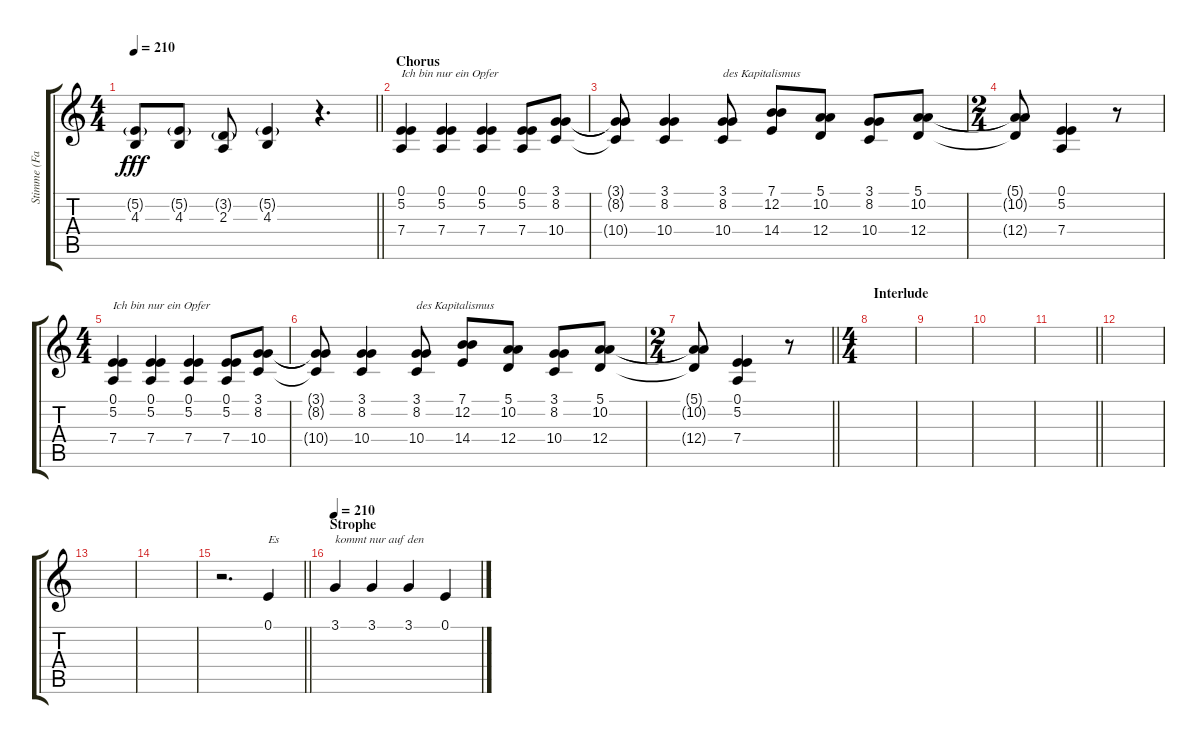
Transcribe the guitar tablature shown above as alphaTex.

\track ("Stimme (Farin)" "Stimme (Fa") {instrument tenorsax}
\staff {score tabs}
\tuning (E4 B3 G3 D3 A2 E2) {hide}
\ts (4 4)
\tempo 210
\clef g2
\barLineRight lightlight
\ks c
(5.2{g} 4.3).8{dy fff} (5.2{g} 4.3).8 (3.2{g} 2.3).8 (5.2{g} 4.3).4 r.4{d} |
\section ("" "Chorus")
(0.1 5.2 7.4).4{txt "Ich bin nur ein Opfer"} (0.1 5.2 7.4).4 (0.1 5.2 7.4).4 (0.1 5.2 7.4).8 (3.1 8.2 10.4).8 |
(3.1{t} 8.2{t} 10.4{t}).8 (3.1 8.2 10.4).4 (3.1 8.2 10.4).8{txt "des Kapitalismus"} (7.1 12.2 14.4).8 (5.1 10.2 12.4).8 (3.1 8.2 10.4).8 (5.1 10.2 12.4).8 |
\ts (2 4)
(5.1{t} 10.2{t} 12.4{t}).8 (0.1 5.2 7.4).4 r.8 |
\ts (4 4)
(0.1 5.2 7.4).4{txt "Ich bin nur ein Opfer"} (0.1 5.2 7.4).4 (0.1 5.2 7.4).4 (0.1 5.2 7.4).8 (3.1 8.2 10.4).8 |
(3.1{t} 8.2{t} 10.4{t}).8 (3.1 8.2 10.4).4 (3.1 8.2 10.4).8{txt "des Kapitalismus"} (7.1 12.2 14.4).8 (5.1 10.2 12.4).8 (3.1 8.2 10.4).8 (5.1 10.2 12.4).8 |
\ts (2 4)
\barLineRight lightlight
(5.1{t} 10.2{t} 12.4{t}).8 (0.1 5.2 7.4).4 r.8 |
\ts (4 4)
\section ("" "Interlude")
|
|
|
\barLineRight lightlight
|
|
|
|
\barLineRight lightlight
r.2{d} 0.1.4{txt "Es"} |
\section ("" "Strophe")
\tempo 210
3.1.4{txt "kommt nur auf den"} 3.1.4 3.1.4 0.1.4
